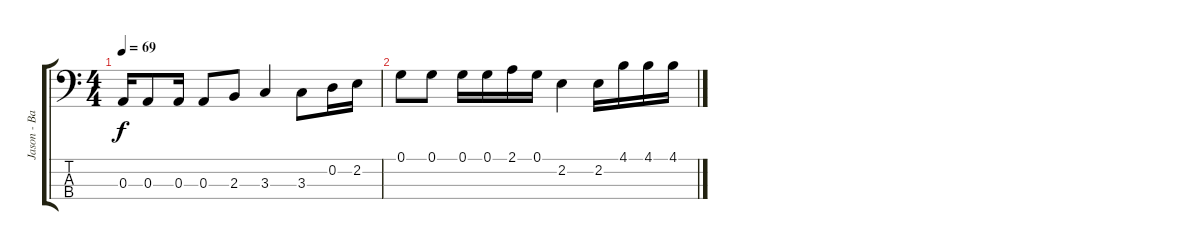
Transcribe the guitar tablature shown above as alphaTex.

\track ("Jason - Bass" "Jason - Ba") {instrument electricbasspick}
\staff {score tabs}
\tuning (G2 D2 A1 E1) {hide}
\ts (4 4)
\tempo 69
\clef f4
\ks c
0.3.16{dy f} 0.3.8 0.3.16 0.3.8 2.3.8 3.3.4 3.3.8 0.2.16 2.2.16 |
0.1.8 0.1.8 0.1.16 0.1.16 2.1.16 0.1.16 2.2.4 2.2.16 4.1.16 4.1.16 4.1.16
